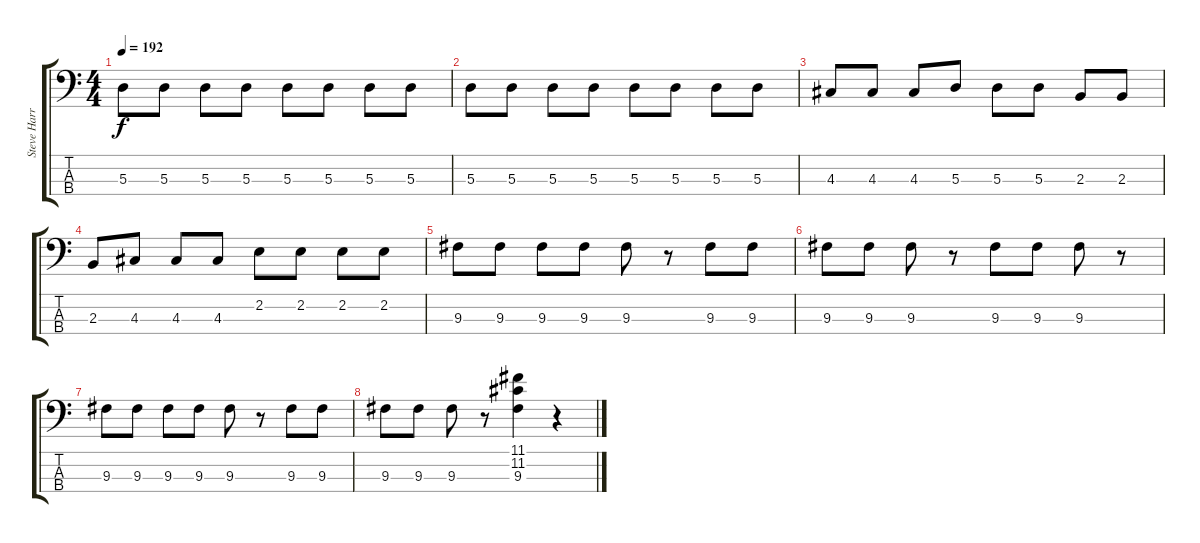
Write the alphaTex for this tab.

\track ("Steve Harris" "Steve Harr") {instrument electricbassfinger}
\staff {score tabs}
\tuning (G2 D2 A1 E1) {hide}
\ts (4 4)
\tempo 192
\clef f4
\ks c
5.3.8{dy f} 5.3.8 5.3.8 5.3.8 5.3.8 5.3.8 5.3.8 5.3.8 |
5.3.8 5.3.8 5.3.8 5.3.8 5.3.8 5.3.8 5.3.8 5.3.8 |
4.3.8 4.3.8 4.3.8 5.3.8 5.3.8 5.3.8 2.3.8 2.3.8 |
2.3.8 4.3.8 4.3.8 4.3.8 2.2.8 2.2.8 2.2.8 2.2.8 |
9.3.8 9.3.8 9.3.8 9.3.8 9.3.8 r.8 9.3.8 9.3.8 |
9.3.8 9.3.8 9.3.8 r.8 9.3.8 9.3.8 9.3.8 r.8 |
9.3.8 9.3.8 9.3.8 9.3.8 9.3.8 r.8 9.3.8 9.3.8 |
9.3.8 9.3.8 9.3.8 r.8 (11.1 11.2 9.3).4 r.4
